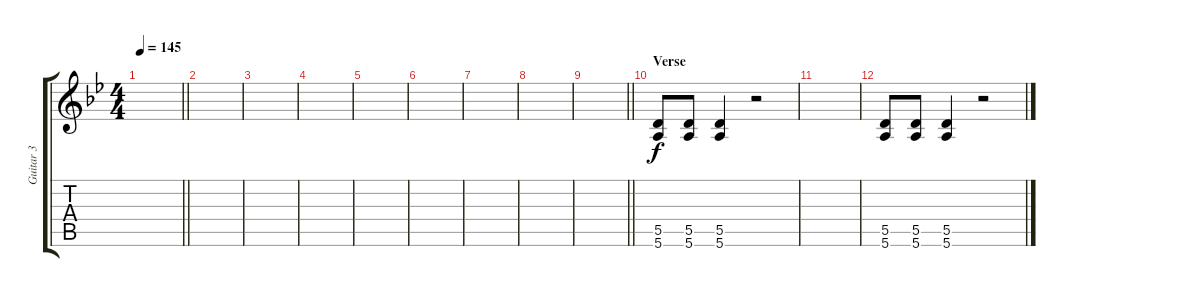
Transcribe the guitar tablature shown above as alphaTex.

\track ("Guitar 3" "Guitar 3") {instrument overdrivenguitar}
\staff {score tabs}
\tuning (E4 B3 G3 D3 A2 E2) {hide}
\ts (4 4)
\tempo 145
\clef g2
\barLineRight lightlight
\ks bb
|
|
|
|
|
|
|
|
\barLineRight lightlight
|
\section ("" "Verse")
(5.5 5.6).8 (5.5 5.6).8 (5.5 5.6).4 r.2 |
|
(5.5 5.6).8 (5.5 5.6).8 (5.5 5.6).4 r.2
